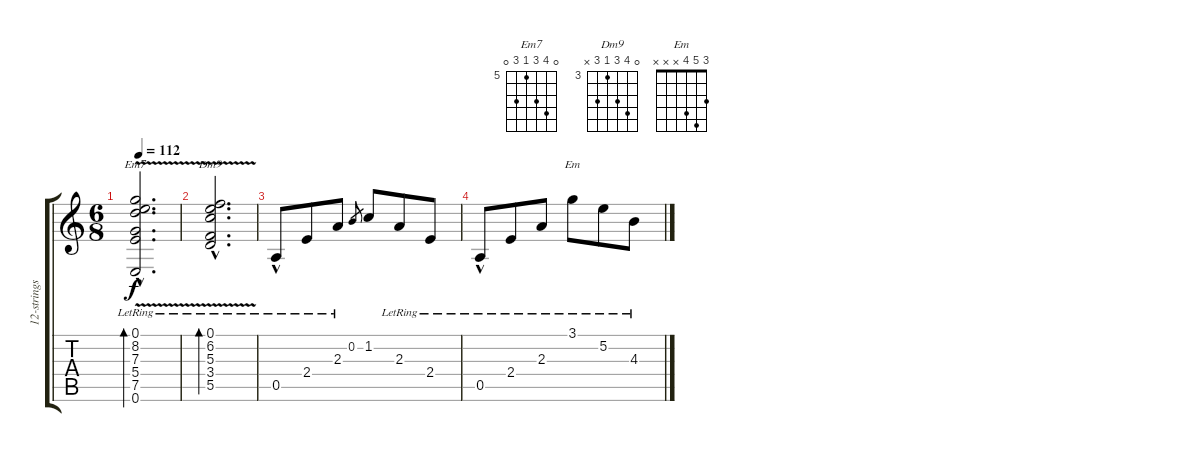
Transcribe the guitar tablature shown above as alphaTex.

\track ("12-strings Acoustic Guitar" "12-strings") {instrument acousticguitarsteel}
\staff {score tabs}
\tuning (E4 B3 G3 D3 A2 E2) {hide}
\chord ("Em7" 0 8 7 5 7 0) {firstfret 5}
\chord ("Dm9" 0 6 5 3 5 x) {firstfret 3}
\chord ("Em" 3 5 4 x x x)
\ts (6 8)
\tempo 112
\clef g2
\ks c
(0.1{v hac lr} 8.2{v hac lr} 7.3{v hac lr} 5.4{v hac lr} 7.5{v hac lr} 0.6{v hac lr}).2{d bd 240 ch "Em7" dy f volume 4} |
(0.1{v hac lr} 6.2{v hac lr} 5.3{v hac lr} 3.4{v hac lr} 5.5{v hac lr}).2{d bd 240 ch "Dm9"} |
0.5{hac lr}.8{volume 1} 2.4{lr}.8 2.3{lr}.8 0.2.8{gr} 1.2.8 2.3{lr}.8 2.4{lr}.8 |
0.5{hac lr}.8 2.4{lr}.8 2.3{lr}.8 3.1{lr}.8{ch "Em"} 5.2{lr}.8 4.3{lr}.8
